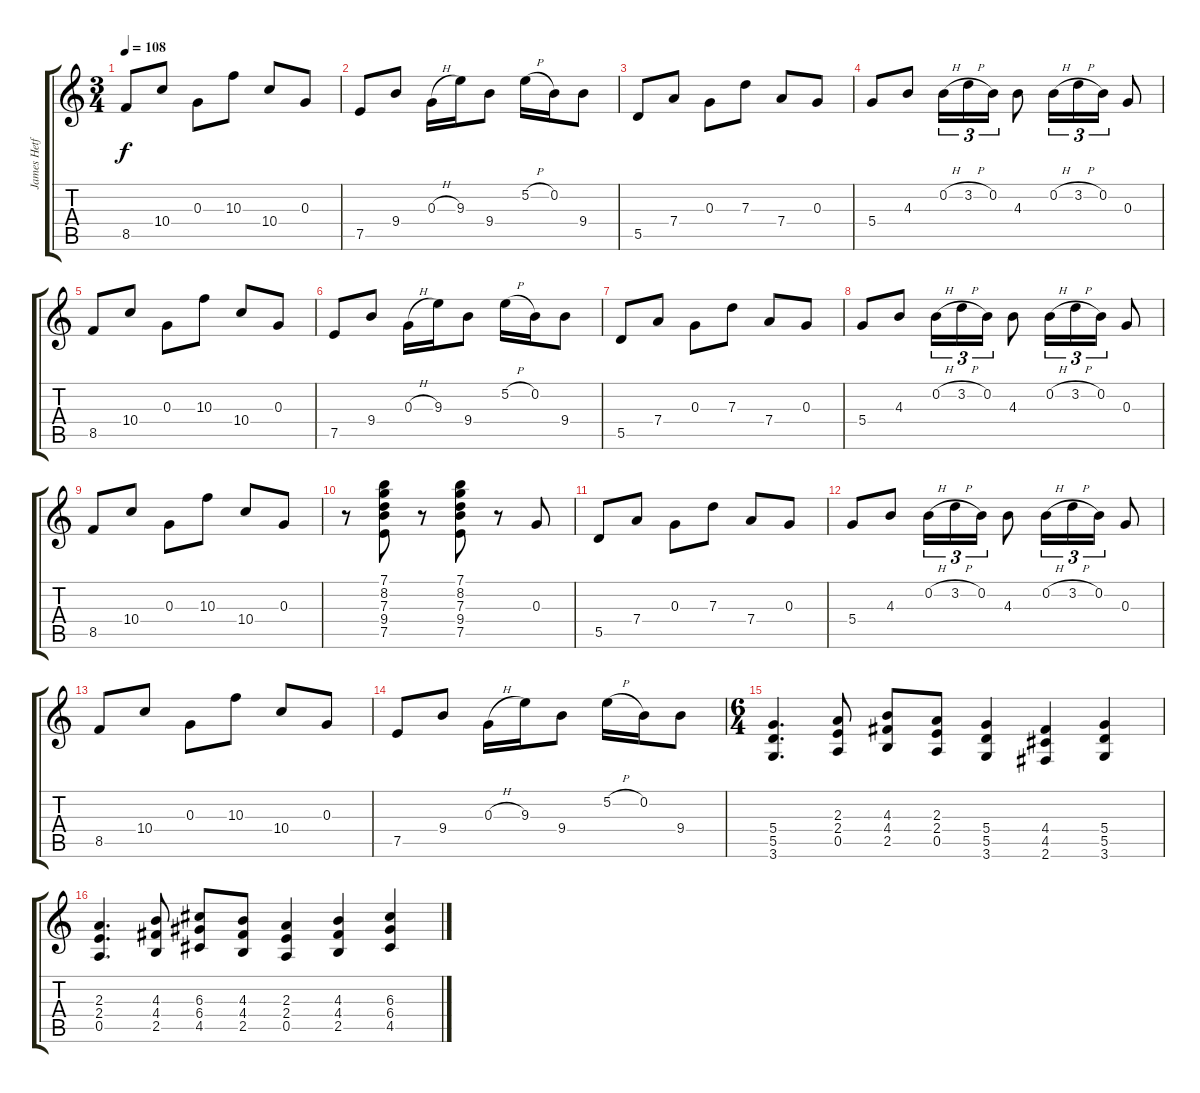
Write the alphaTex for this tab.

\track ("James Hetfield" "James Hetf") {instrument acousticguitarsteel}
\staff {score tabs}
\tuning (E4 B3 G3 D3 A2 E2) {hide}
\ts (3 4)
\tempo 108
\clef g2
\ks c
8.5.8{dy f} 10.4.8 0.3.8 10.3.8 10.4.8 0.3.8 |
7.5.8 9.4.8 0.3{h}.16 9.3.16 9.4.8 5.2{h}.16 0.2.16 9.4.8 |
5.5.8 7.4.8 0.3.8 7.3.8 7.4.8 0.3.8 |
5.4.8 4.3.8 0.2{h}.16{tu (3 2)} 3.2{h}.16{tu (3 2)} 0.2.16{tu (3 2)} 4.3.8 0.2{h}.16{tu (3 2)} 3.2{h}.16{tu (3 2)} 0.2.16{tu (3 2)} 0.3.8 |
8.5.8 10.4.8 0.3.8 10.3.8 10.4.8 0.3.8 |
7.5.8 9.4.8 0.3{h}.16 9.3.16 9.4.8 5.2{h}.16 0.2.16 9.4.8 |
5.5.8 7.4.8 0.3.8 7.3.8 7.4.8 0.3.8 |
5.4.8 4.3.8 0.2{h}.16{tu (3 2)} 3.2{h}.16{tu (3 2)} 0.2.16{tu (3 2)} 4.3.8 0.2{h}.16{tu (3 2)} 3.2{h}.16{tu (3 2)} 0.2.16{tu (3 2)} 0.3.8 |
8.5.8 10.4.8 0.3.8 10.3.8 10.4.8 0.3.8 |
r.8 (7.1 8.2 7.3 9.4 7.5).8 r.8 (7.1 8.2 7.3 9.4 7.5).8 r.8 0.3.8 |
5.5.8 7.4.8 0.3.8 7.3.8 7.4.8 0.3.8 |
5.4.8 4.3.8 0.2{h}.16{tu (3 2)} 3.2{h}.16{tu (3 2)} 0.2.16{tu (3 2)} 4.3.8 0.2{h}.16{tu (3 2)} 3.2{h}.16{tu (3 2)} 0.2.16{tu (3 2)} 0.3.8 |
8.5.8 10.4.8 0.3.8 10.3.8 10.4.8 0.3.8 |
7.5.8 9.4.8 0.3{h}.16 9.3.16 9.4.8 5.2{h}.16 0.2.16 9.4.8 |
\ts (6 4)
(5.4 5.5 3.6).4{d instrument distortionguitar} (2.3 2.4 0.5).8 (4.3 4.4 2.5).8 (2.3 2.4 0.5).8 (5.4 5.5 3.6).4 (4.4 4.5 2.6).4 (5.4 5.5 3.6).4 |
(2.3 2.4 0.5).4{d} (4.3 4.4 2.5).8 (6.3 6.4 4.5).8 (4.3 4.4 2.5).8 (2.3 2.4 0.5).4 (4.3 4.4 2.5).4 (6.3 6.4 4.5).4
